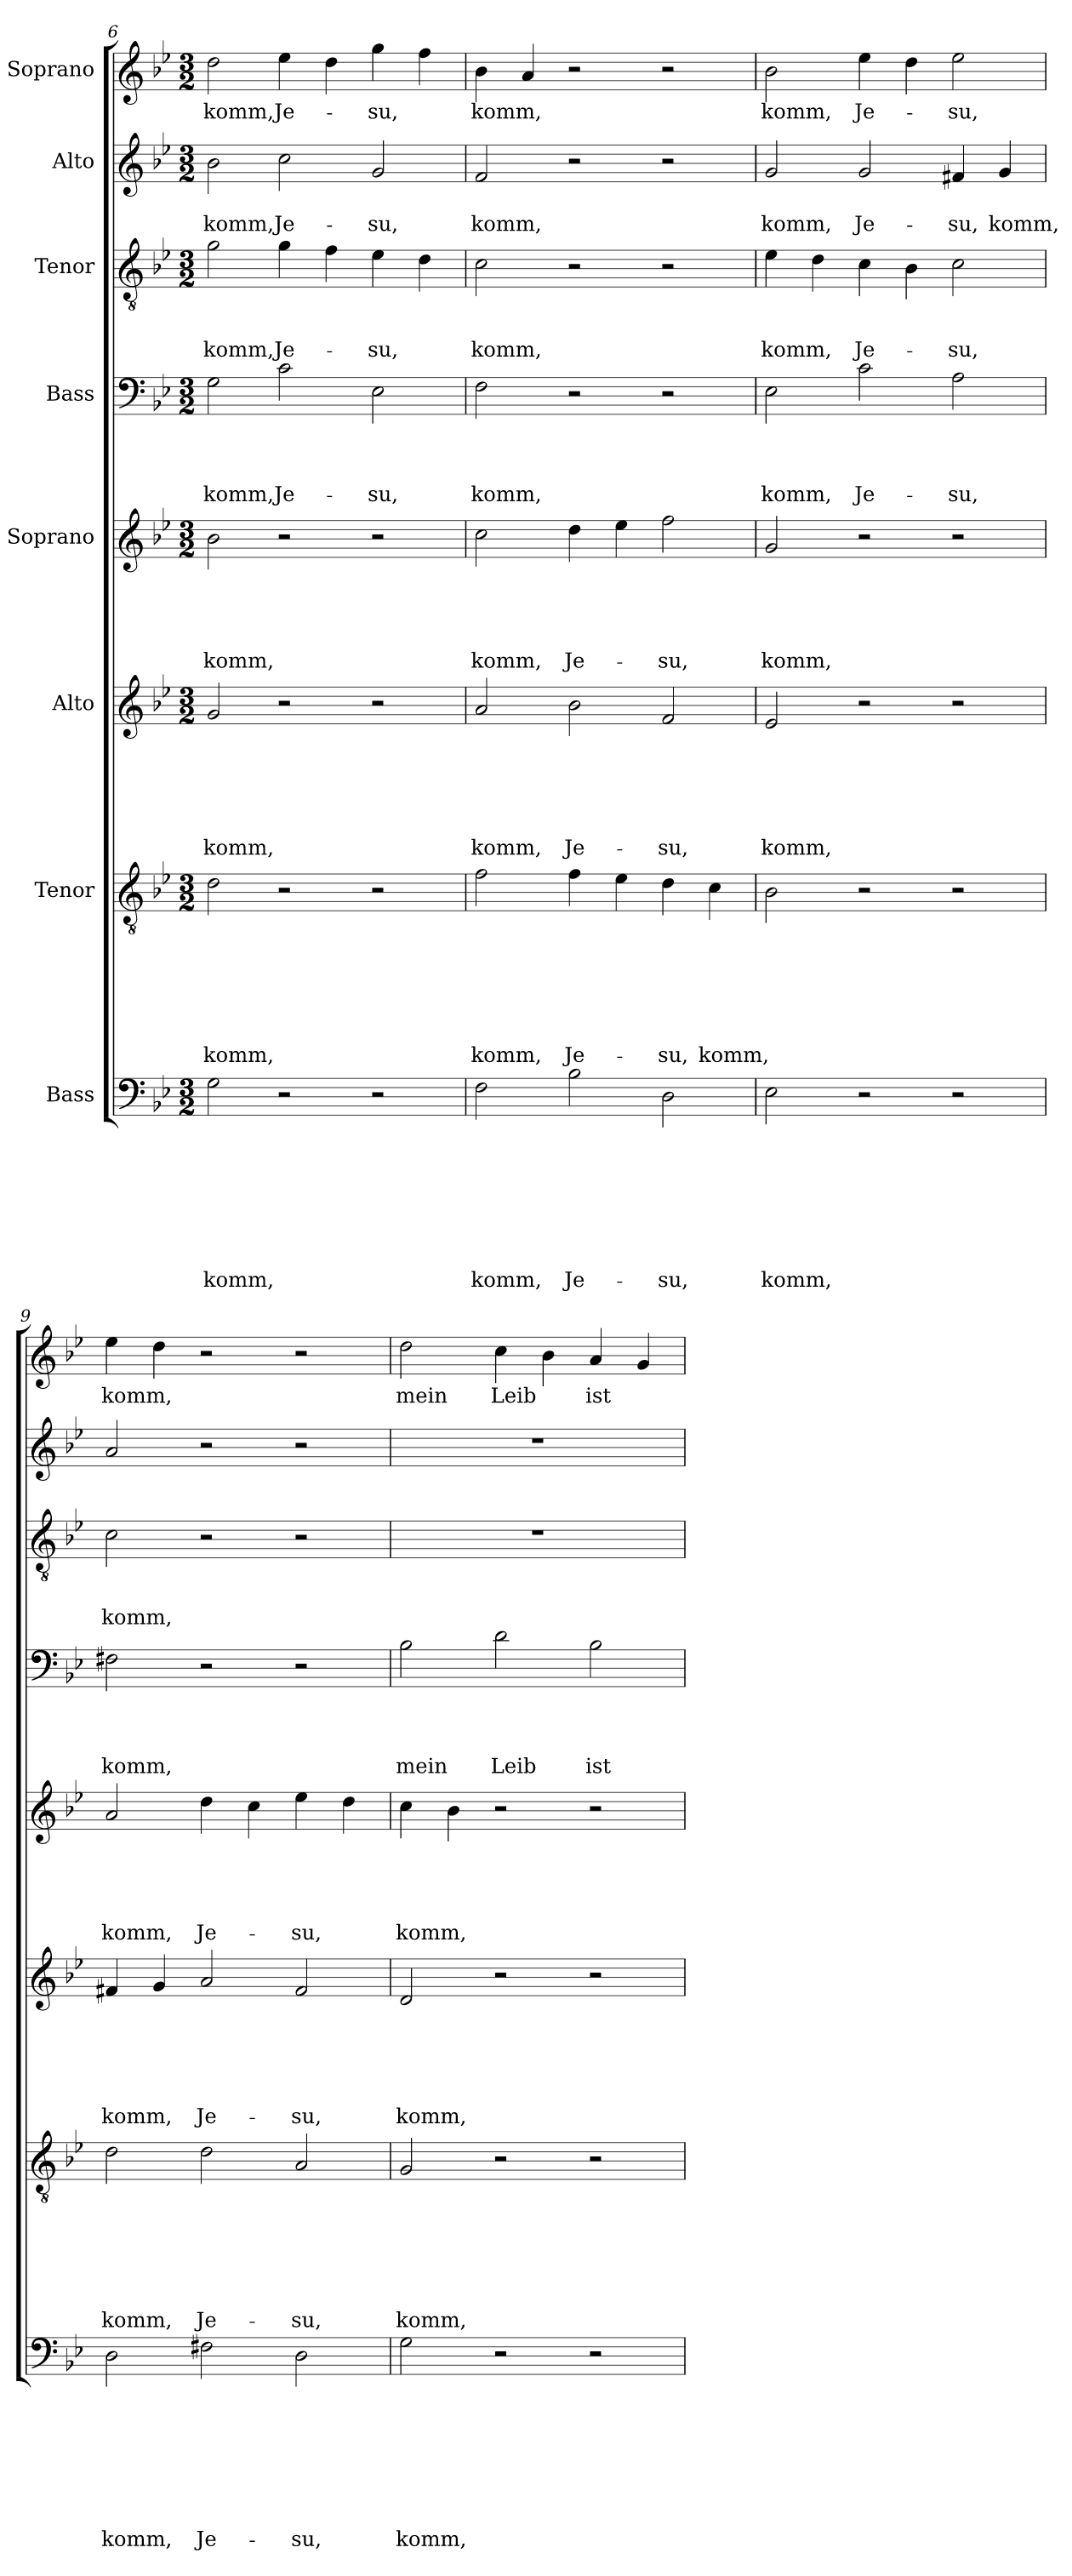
**kern	**text	**text	**text	**text	**text	**text	**text	**text	**kern	**text	**text	**text	**text	**text	**text	**text	**kern	**text	**text	**text	**text	**text	**text	**kern	**text	**text	**text	**text	**text	**kern	**text	**text	**text	**text	**kern	**text	**text	**text	**kern	**text	**text	**kern	**text
*part8	*part8	*part8	*part8	*part8	*part8	*part8	*part8	*part8	*part7	*part7	*part7	*part7	*part7	*part7	*part7	*part7	*part6	*part6	*part6	*part6	*part6	*part6	*part6	*part5	*part5	*part5	*part5	*part5	*part5	*part4	*part4	*part4	*part4	*part4	*part3	*part3	*part3	*part3	*part2	*part2	*part2	*part1	*part1
*staff8	*staff8	*staff8	*staff8	*staff8	*staff8	*staff8	*staff8	*staff8	*staff7	*staff7	*staff7	*staff7	*staff7	*staff7	*staff7	*staff7	*staff6	*staff6	*staff6	*staff6	*staff6	*staff6	*staff6	*staff5	*staff5	*staff5	*staff5	*staff5	*staff5	*staff4	*staff4	*staff4	*staff4	*staff4	*staff3	*staff3	*staff3	*staff3	*staff2	*staff2	*staff2	*staff1	*staff1
*I"Bass	*	*	*	*	*	*	*	*	*I"Tenor	*	*	*	*	*	*	*	*I"Alto	*	*	*	*	*	*	*I"Soprano	*	*	*	*	*	*I"Bass	*	*	*	*	*I"Tenor	*	*	*	*I"Alto	*	*	*I"Soprano	*
*clefF4	*	*	*	*	*	*	*	*	*clefGv2	*	*	*	*	*	*	*	*clefG2	*	*	*	*	*	*	*clefG2	*	*	*	*	*	*clefF4	*	*	*	*	*clefGv2	*	*	*	*clefG2	*	*	*clefG2	*
*k[b-e-]	*	*	*	*	*	*	*	*	*k[b-e-]	*	*	*	*	*	*	*	*k[b-e-]	*	*	*	*	*	*	*k[b-e-]	*	*	*	*	*	*k[b-e-]	*	*	*	*	*k[b-e-]	*	*	*	*k[b-e-]	*	*	*k[b-e-]	*
*B-:	*	*	*	*	*	*	*	*	*B-:	*	*	*	*	*	*	*	*B-:	*	*	*	*	*	*	*B-:	*	*	*	*	*	*B-:	*	*	*	*	*B-:	*	*	*	*B-:	*	*	*B-:	*
*M3/2	*	*	*	*	*	*	*	*	*M3/2	*	*	*	*	*	*	*	*M3/2	*	*	*	*	*	*	*M3/2	*	*	*	*	*	*M3/2	*	*	*	*	*M3/2	*	*	*	*M3/2	*	*	*M3/2	*
=6	=6	=6	=6	=6	=6	=6	=6	=6	=6	=6	=6	=6	=6	=6	=6	=6	=6	=6	=6	=6	=6	=6	=6	=6	=6	=6	=6	=6	=6	=6	=6	=6	=6	=6	=6	=6	=6	=6	=6	=6	=6	=6	=6
!	!	!	!	!	!	!	!	!LO:LY:b	!	!	!	!	!	!	!	!LO:LY:b	!	!	!	!	!	!	!LO:LY:b	!	!	!	!	!	!LO:LY:b	!	!	!	!	!LO:LY:b	!	!	!	!LO:LY:b	!	!	!LO:LY:b	!	!LO:LY:b
2G\	.	.	.	.	.	.	.	komm,	2d\	.	.	.	.	.	.	komm,	2g/	.	.	.	.	.	komm,	2b-\	.	.	.	.	komm,	2G\	.	.	.	komm,	2g\	.	.	komm,	2b-\	.	komm,	2dd\	komm,
!	!	!	!	!	!	!	!	!	!	!	!	!	!	!	!	!	!	!	!	!	!	!	!	!	!	!	!	!	!	!	!	!	!	!LO:LY:b	!	!	!	!LO:LY:b	!	!	!LO:LY:b	!	!LO:LY:b
2r	.	.	.	.	.	.	.	.	2r	.	.	.	.	.	.	.	2r	.	.	.	.	.	.	2r	.	.	.	.	.	2c\	.	.	.	Je-	4g\	.	.	Je-	2cc\	.	Je-	4ee-\	Je-
.	.	.	.	.	.	.	.	.	.	.	.	.	.	.	.	.	.	.	.	.	.	.	.	.	.	.	.	.	.	.	.	.	.	.	4f\	.	.	.	.	.	.	4dd\	.
!	!	!	!	!	!	!	!	!	!	!	!	!	!	!	!	!	!	!	!	!	!	!	!	!	!	!	!	!	!	!	!	!	!	!LO:LY:b	!	!	!	!LO:LY:b	!	!	!LO:LY:b	!	!LO:LY:b
2r	.	.	.	.	.	.	.	.	2r	.	.	.	.	.	.	.	2r	.	.	.	.	.	.	2r	.	.	.	.	.	2E-\	.	.	.	-su,	4e-\	.	.	-su,	2g/	.	-su,	4gg\	-su,
.	.	.	.	.	.	.	.	.	.	.	.	.	.	.	.	.	.	.	.	.	.	.	.	.	.	.	.	.	.	.	.	.	.	.	4d\	.	.	.	.	.	.	4ff\	.
!!LO:PB:g=z
=7	=7	=7	=7	=7	=7	=7	=7	=7	=7	=7	=7	=7	=7	=7	=7	=7	=7	=7	=7	=7	=7	=7	=7	=7	=7	=7	=7	=7	=7	=7	=7	=7	=7	=7	=7	=7	=7	=7	=7	=7	=7	=7	=7
!	!	!	!	!	!	!	!	!LO:LY:b	!	!	!	!	!	!	!	!LO:LY:b	!	!	!	!	!	!	!LO:LY:b	!	!	!	!	!	!LO:LY:b	!	!	!	!	!LO:LY:b	!	!	!	!LO:LY:b	!	!	!LO:LY:b	!	!LO:LY:b
2F\	.	.	.	.	.	.	.	komm,	2f\	.	.	.	.	.	.	komm,	2a/	.	.	.	.	.	komm,	2cc\	.	.	.	.	komm,	2F\	.	.	.	komm,	2c\	.	.	komm,	2f/	.	komm,	4b-\	komm,
.	.	.	.	.	.	.	.	.	.	.	.	.	.	.	.	.	.	.	.	.	.	.	.	.	.	.	.	.	.	.	.	.	.	.	.	.	.	.	.	.	.	4a/	.
!	!	!	!	!	!	!	!	!LO:LY:b	!	!	!	!	!	!	!	!LO:LY:b	!	!	!	!	!	!	!LO:LY:b	!	!	!	!	!	!LO:LY:b	!	!	!	!	!	!	!	!	!	!	!	!	!	!
2B-\	.	.	.	.	.	.	.	Je-	4f\	.	.	.	.	.	.	Je-	2b-\	.	.	.	.	.	Je-	4dd\	.	.	.	.	Je-	2r	.	.	.	.	2r	.	.	.	2r	.	.	2r	.
.	.	.	.	.	.	.	.	.	4e-\	.	.	.	.	.	.	.	.	.	.	.	.	.	.	4ee-\	.	.	.	.	.	.	.	.	.	.	.	.	.	.	.	.	.	.	.
!	!	!	!	!	!	!	!	!LO:LY:b	!	!	!	!	!	!	!	!LO:LY:b	!	!	!	!	!	!	!LO:LY:b	!	!	!	!	!	!LO:LY:b	!	!	!	!	!	!	!	!	!	!	!	!	!	!
2D\	.	.	.	.	.	.	.	-su,	4d\	.	.	.	.	.	.	-su,	2f/	.	.	.	.	.	-su,	2ff\	.	.	.	.	-su,	2r	.	.	.	.	2r	.	.	.	2r	.	.	2r	.
!	!	!	!	!	!	!	!	!	!	!	!	!	!	!	!	!LO:LY:b	!	!	!	!	!	!	!	!	!	!	!	!	!	!	!	!	!	!	!	!	!	!	!	!	!	!	!
.	.	.	.	.	.	.	.	.	4c\	.	.	.	.	.	.	komm,	.	.	.	.	.	.	.	.	.	.	.	.	.	.	.	.	.	.	.	.	.	.	.	.	.	.	.
=8	=8	=8	=8	=8	=8	=8	=8	=8	=8	=8	=8	=8	=8	=8	=8	=8	=8	=8	=8	=8	=8	=8	=8	=8	=8	=8	=8	=8	=8	=8	=8	=8	=8	=8	=8	=8	=8	=8	=8	=8	=8	=8	=8
!	!	!	!	!	!	!	!	!LO:LY:b	!	!	!	!	!	!	!	!	!	!	!	!	!	!	!LO:LY:b	!	!	!	!	!	!LO:LY:b	!	!	!	!	!LO:LY:b	!	!	!	!LO:LY:b	!	!	!LO:LY:b	!	!LO:LY:b
2E-\	.	.	.	.	.	.	.	komm,	2B-\	.	.	.	.	.	.	.	2e-/	.	.	.	.	.	komm,	2g/	.	.	.	.	komm,	2E-\	.	.	.	komm,	4e-\	.	.	komm,	2g/	.	komm,	2b-\	komm,
.	.	.	.	.	.	.	.	.	.	.	.	.	.	.	.	.	.	.	.	.	.	.	.	.	.	.	.	.	.	.	.	.	.	.	4d\	.	.	.	.	.	.	.	.
!	!	!	!	!	!	!	!	!	!	!	!	!	!	!	!	!	!	!	!	!	!	!	!	!	!	!	!	!	!	!	!	!	!	!LO:LY:b	!	!	!	!LO:LY:b	!	!	!LO:LY:b	!	!LO:LY:b
2r	.	.	.	.	.	.	.	.	2r	.	.	.	.	.	.	.	2r	.	.	.	.	.	.	2r	.	.	.	.	.	2c\	.	.	.	Je-	4c\	.	.	Je-	2g/	.	Je-	4ee-\	Je-
.	.	.	.	.	.	.	.	.	.	.	.	.	.	.	.	.	.	.	.	.	.	.	.	.	.	.	.	.	.	.	.	.	.	.	4B-\	.	.	.	.	.	.	4dd\	.
!	!	!	!	!	!	!	!	!	!	!	!	!	!	!	!	!	!	!	!	!	!	!	!	!	!	!	!	!	!	!	!	!	!	!LO:LY:b	!	!	!	!LO:LY:b	!	!	!LO:LY:b	!	!LO:LY:b
2r	.	.	.	.	.	.	.	.	2r	.	.	.	.	.	.	.	2r	.	.	.	.	.	.	2r	.	.	.	.	.	2A\	.	.	.	-su,	2c\	.	.	-su,	4f#X/	.	-su,	2ee-\	-su,
!	!	!	!	!	!	!	!	!	!	!	!	!	!	!	!	!	!	!	!	!	!	!	!	!	!	!	!	!	!	!	!	!	!	!	!	!	!	!	!	!	!LO:LY:b	!	!
.	.	.	.	.	.	.	.	.	.	.	.	.	.	.	.	.	.	.	.	.	.	.	.	.	.	.	.	.	.	.	.	.	.	.	.	.	.	.	4g/	.	komm,	.	.
=9	=9	=9	=9	=9	=9	=9	=9	=9	=9	=9	=9	=9	=9	=9	=9	=9	=9	=9	=9	=9	=9	=9	=9	=9	=9	=9	=9	=9	=9	=9	=9	=9	=9	=9	=9	=9	=9	=9	=9	=9	=9	=9	=9
!	!	!	!	!	!	!	!	!LO:LY:b	!	!	!	!	!	!	!	!LO:LY:b	!	!	!	!	!	!	!LO:LY:b	!	!	!	!	!	!LO:LY:b	!	!	!	!	!LO:LY:b	!	!	!	!LO:LY:b	!	!	!	!	!LO:LY:b
2D\	.	.	.	.	.	.	.	komm,	2d\	.	.	.	.	.	.	komm,	4f#X/	.	.	.	.	.	komm,	2a/	.	.	.	.	komm,	2F#X\	.	.	.	komm,	2c\	.	.	komm,	2a/	.	.	4ee-\	komm,
.	.	.	.	.	.	.	.	.	.	.	.	.	.	.	.	.	4g/	.	.	.	.	.	.	.	.	.	.	.	.	.	.	.	.	.	.	.	.	.	.	.	.	4dd\	.
!	!	!	!	!	!	!	!	!LO:LY:b	!	!	!	!	!	!	!	!LO:LY:b	!	!	!	!	!	!	!LO:LY:b	!	!	!	!	!	!LO:LY:b	!	!	!	!	!	!	!	!	!	!	!	!	!	!
2F#X\	.	.	.	.	.	.	.	Je-	2d\	.	.	.	.	.	.	Je-	2a/	.	.	.	.	.	Je-	4dd\	.	.	.	.	Je-	2r	.	.	.	.	2r	.	.	.	2r	.	.	2r	.
.	.	.	.	.	.	.	.	.	.	.	.	.	.	.	.	.	.	.	.	.	.	.	.	4cc\	.	.	.	.	.	.	.	.	.	.	.	.	.	.	.	.	.	.	.
!	!	!	!	!	!	!	!	!LO:LY:b	!	!	!	!	!	!	!	!LO:LY:b	!	!	!	!	!	!	!LO:LY:b	!	!	!	!	!	!LO:LY:b	!	!	!	!	!	!	!	!	!	!	!	!	!	!
2D\	.	.	.	.	.	.	.	-su,	2A/	.	.	.	.	.	.	-su,	2f#/	.	.	.	.	.	-su,	4ee-\	.	.	.	.	-su,	2r	.	.	.	.	2r	.	.	.	2r	.	.	2r	.
.	.	.	.	.	.	.	.	.	.	.	.	.	.	.	.	.	.	.	.	.	.	.	.	4dd\	.	.	.	.	.	.	.	.	.	.	.	.	.	.	.	.	.	.	.
=10	=10	=10	=10	=10	=10	=10	=10	=10	=10	=10	=10	=10	=10	=10	=10	=10	=10	=10	=10	=10	=10	=10	=10	=10	=10	=10	=10	=10	=10	=10	=10	=10	=10	=10	=10	=10	=10	=10	=10	=10	=10	=10	=10
!	!	!	!	!	!	!	!	!LO:LY:b	!	!	!	!	!	!	!	!LO:LY:b	!	!	!	!	!	!	!LO:LY:b	!	!	!	!	!	!LO:LY:b	!	!	!	!	!LO:LY:b	!LO:N:vis=1	!	!	!	!LO:N:vis=1	!	!	!	!LO:LY:b
2G\	.	.	.	.	.	.	.	komm,	2G/	.	.	.	.	.	.	komm,	2d/	.	.	.	.	.	komm,	4cc\	.	.	.	.	komm,	2B-\	.	.	.	mein	1.r	.	.	.	1.r	.	.	2dd\	mein
.	.	.	.	.	.	.	.	.	.	.	.	.	.	.	.	.	.	.	.	.	.	.	.	4b-\	.	.	.	.	.	.	.	.	.	.	.	.	.	.	.	.	.	.	.
!	!	!	!	!	!	!	!	!	!	!	!	!	!	!	!	!	!	!	!	!	!	!	!	!	!	!	!	!	!	!	!	!	!	!LO:LY:b	!	!	!	!	!	!	!	!	!LO:LY:b
2r	.	.	.	.	.	.	.	.	2r	.	.	.	.	.	.	.	2r	.	.	.	.	.	.	2r	.	.	.	.	.	2d\	.	.	.	Leib	.	.	.	.	.	.	.	4cc\	Leib
.	.	.	.	.	.	.	.	.	.	.	.	.	.	.	.	.	.	.	.	.	.	.	.	.	.	.	.	.	.	.	.	.	.	.	.	.	.	.	.	.	.	4b-\	.
!	!	!	!	!	!	!	!	!	!	!	!	!	!	!	!	!	!	!	!	!	!	!	!	!	!	!	!	!	!	!	!	!	!	!LO:LY:b	!	!	!	!	!	!	!	!	!LO:LY:b
2r	.	.	.	.	.	.	.	.	2r	.	.	.	.	.	.	.	2r	.	.	.	.	.	.	2r	.	.	.	.	.	2B-\	.	.	.	ist	.	.	.	.	.	.	.	4a/	ist
.	.	.	.	.	.	.	.	.	.	.	.	.	.	.	.	.	.	.	.	.	.	.	.	.	.	.	.	.	.	.	.	.	.	.	.	.	.	.	.	.	.	4g/	.
=	=	=	=	=	=	=	=	=	=	=	=	=	=	=	=	=	=	=	=	=	=	=	=	=	=	=	=	=	=	=	=	=	=	=	=	=	=	=	=	=	=	=	=
*-	*-	*-	*-	*-	*-	*-	*-	*-	*-	*-	*-	*-	*-	*-	*-	*-	*-	*-	*-	*-	*-	*-	*-	*-	*-	*-	*-	*-	*-	*-	*-	*-	*-	*-	*-	*-	*-	*-	*-	*-	*-	*-	*-
